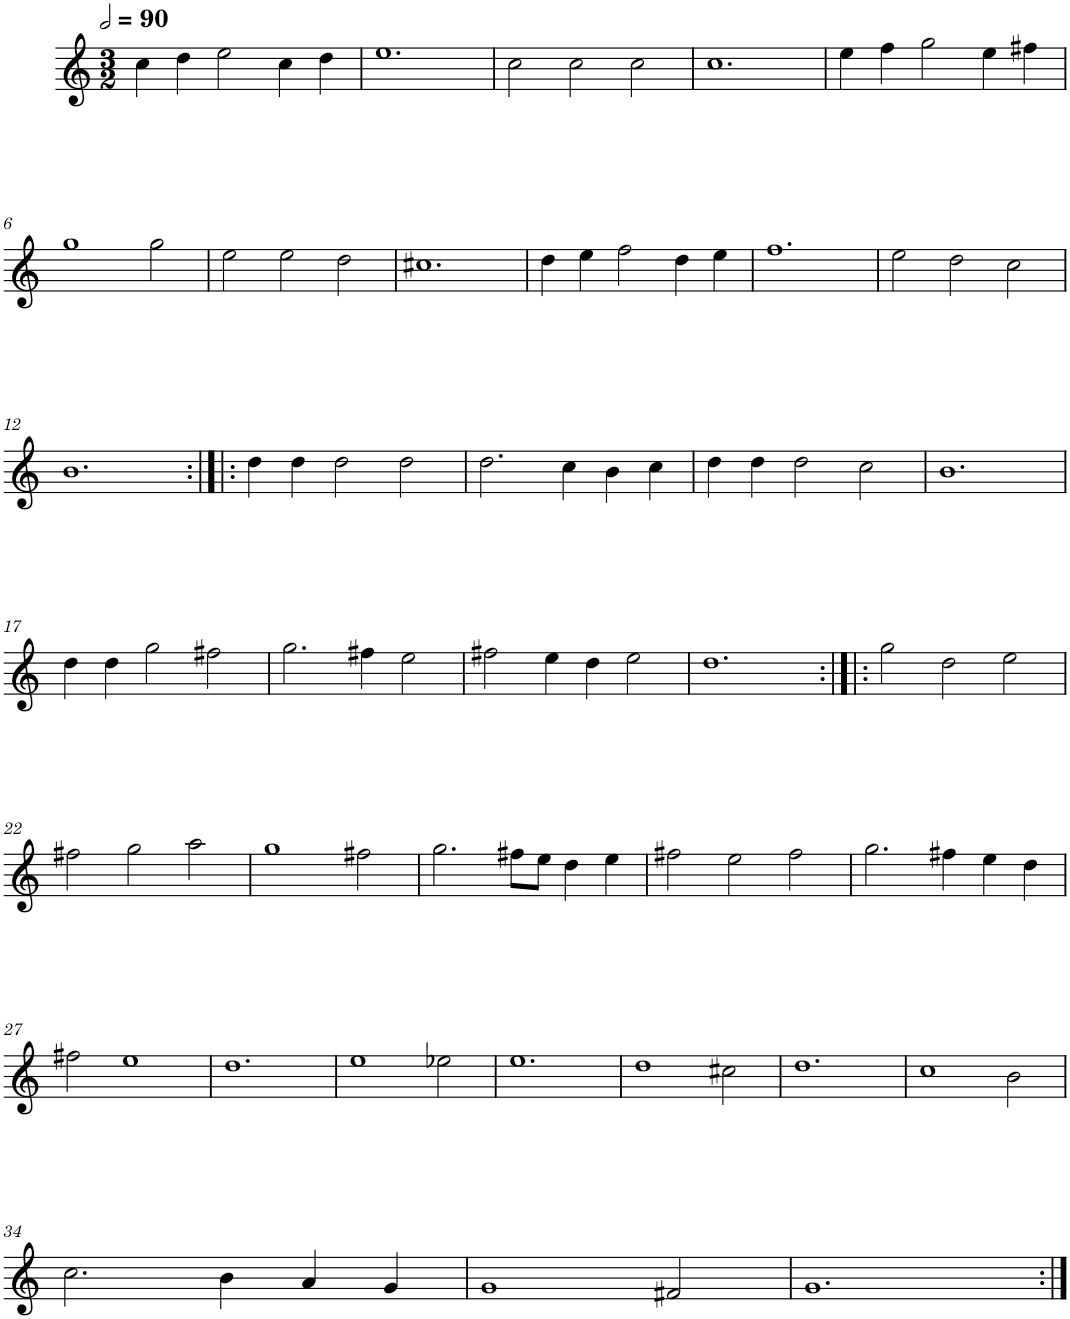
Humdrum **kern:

**kern
*part1
*staff1
*I"Cinq parties
*clefG2
*k[]
*M3/2
*MM180
=1
4cc\
4dd\
2ee\
4cc\
4dd\
=2
1.ee
=3
2cc\
2cc\
2cc\
=4
1.cc
=5
4ee\
4ff\
2gg\
4ee\
4ff#X\
!!LO:LB:g=z
=6
1gg
2gg\
=7
2ee\
2ee\
2dd\
=8
1.cc#X
=9
4dd\
4ee\
2ff\
4dd\
4ee\
=10
1.ff
=11
2ee\
2dd\
2cc\
!!LO:LB:g=z
=12
1.b
=13:|!|:
4dd\
4dd\
2dd\
2dd\
=14
2.dd\
4cc\
4b\
4cc\
=15
4dd\
4dd\
2dd\
2cc\
=16
1.b
!!LO:LB:g=z
=17
4dd\
4dd\
2gg\
2ff#X\
=18
2.gg\
4ff#X\
2ee\
=19
2ff#X\
4ee\
4dd\
2ee\
=20
1.dd
=21:|!|:
2gg\
2dd\
2ee\
!!LO:LB:g=z
=22
2ff#X\
2gg\
2aa\
=23
1gg
2ff#X\
=24
2.gg\
8ff#X\L
8ee\J
4dd\
4ee\
=25
2ff#X\
2ee\
2ff#\
=26
2.gg\
4ff#X\
4ee\
4dd\
!!LO:LB:g=z
=27
2ff#X\
1ee
=28
1.dd
=29
1ee
2ee-X\
=30
1.ee
=31
1dd
2cc#X\
=32
1.dd
=33
1cc
2b\
!!LO:LB:g=z
=34
2.cc\
4b\
4a/
4g/
=35
1g
2f#X/
=36
1.g
=:|!
*-
